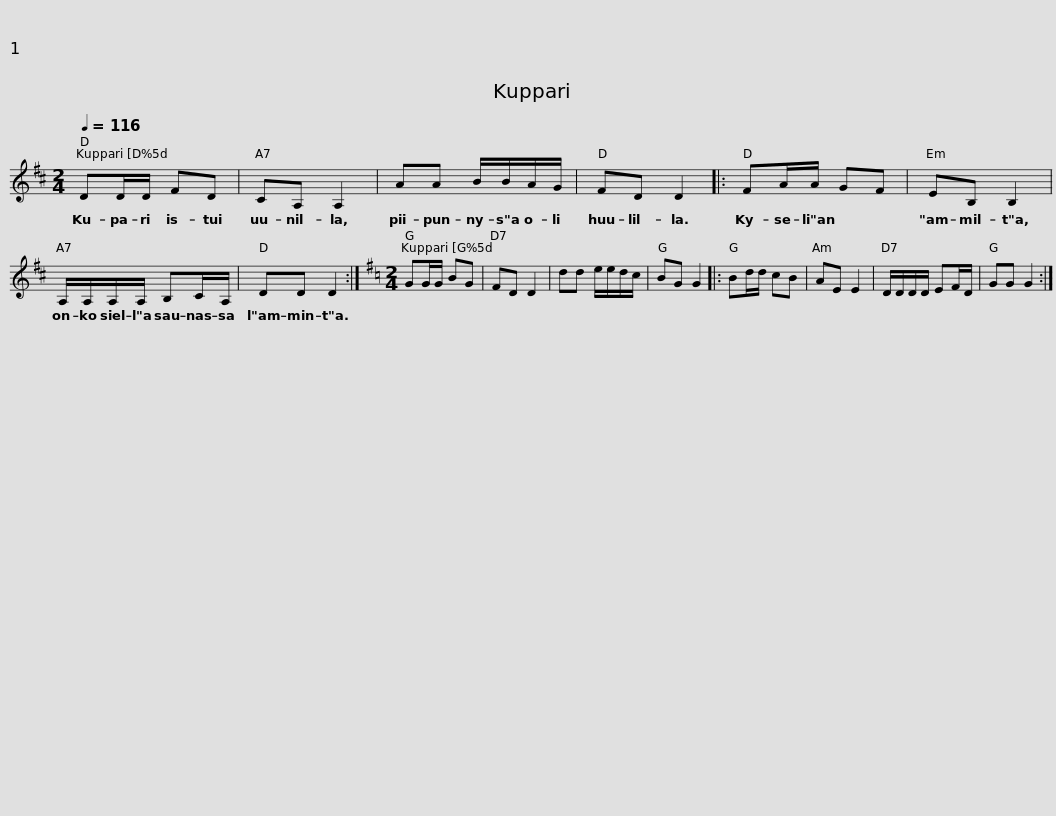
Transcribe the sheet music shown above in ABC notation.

X:1
L:1/8
Q:1/4=116
M:2/4
I:linebreak $
K:D
V:1 treble
V:1
 DD/D/ FD | CA, A,2 | AA B/B/A/G/ | FD D2 |: FA/A/ GF | %5
 EB, B,2 |$ A,/A,/A,/A,/ B,C/A,/ | DD D2 :|[K:G][M:2/4] GG/G/ BG | FD D2 | %10
 dd e/e/d/c/ | BG G2 |: Bd/d/ cB |$ AE E2 | D/D/D/D/ EF/D/ | %15
 GG G2 :| %16
